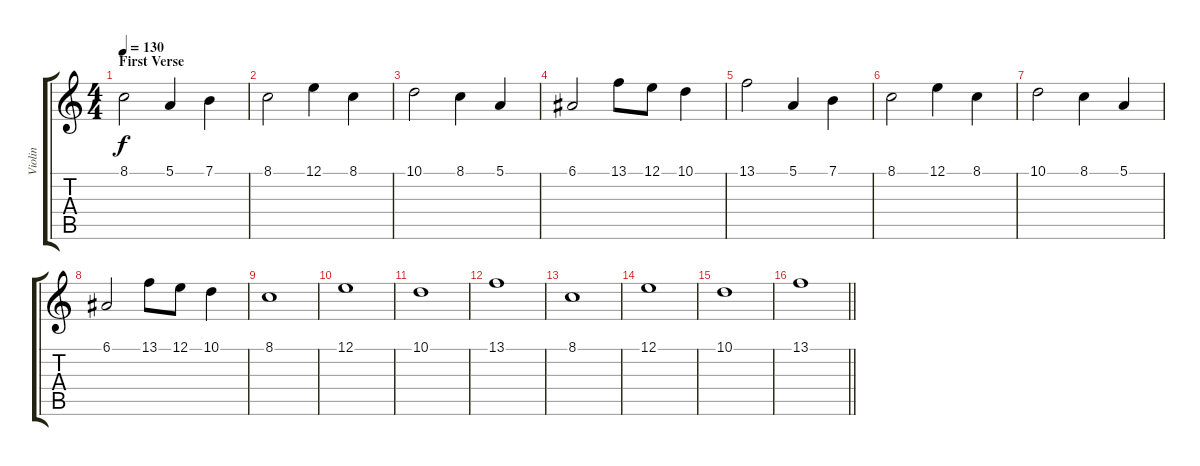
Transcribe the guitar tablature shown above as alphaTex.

\track ("Violin" "Violin") {instrument harmonica}
\staff {score tabs}
\tuning (E4 B3 G3 D3 A2 E2) {hide}
\ts (4 4)
\section ("" "First Verse")
\tempo 130
\clef g2
\ks c
8.1.2{dy f instrument violin} 5.1.4 7.1.4 |
8.1.2 12.1.4 8.1.4 |
10.1.2 8.1.4 5.1.4 |
6.1.2 13.1.8 12.1.8 10.1.4 |
13.1.2 5.1.4 7.1.4 |
8.1.2 12.1.4 8.1.4 |
10.1.2 8.1.4 5.1.4 |
6.1.2 13.1.8 12.1.8 10.1.4 |
8.1.1 |
12.1.1 |
10.1.1 |
13.1.1 |
8.1.1 |
12.1.1 |
10.1.1 |
\barLineRight lightlight
13.1.1
